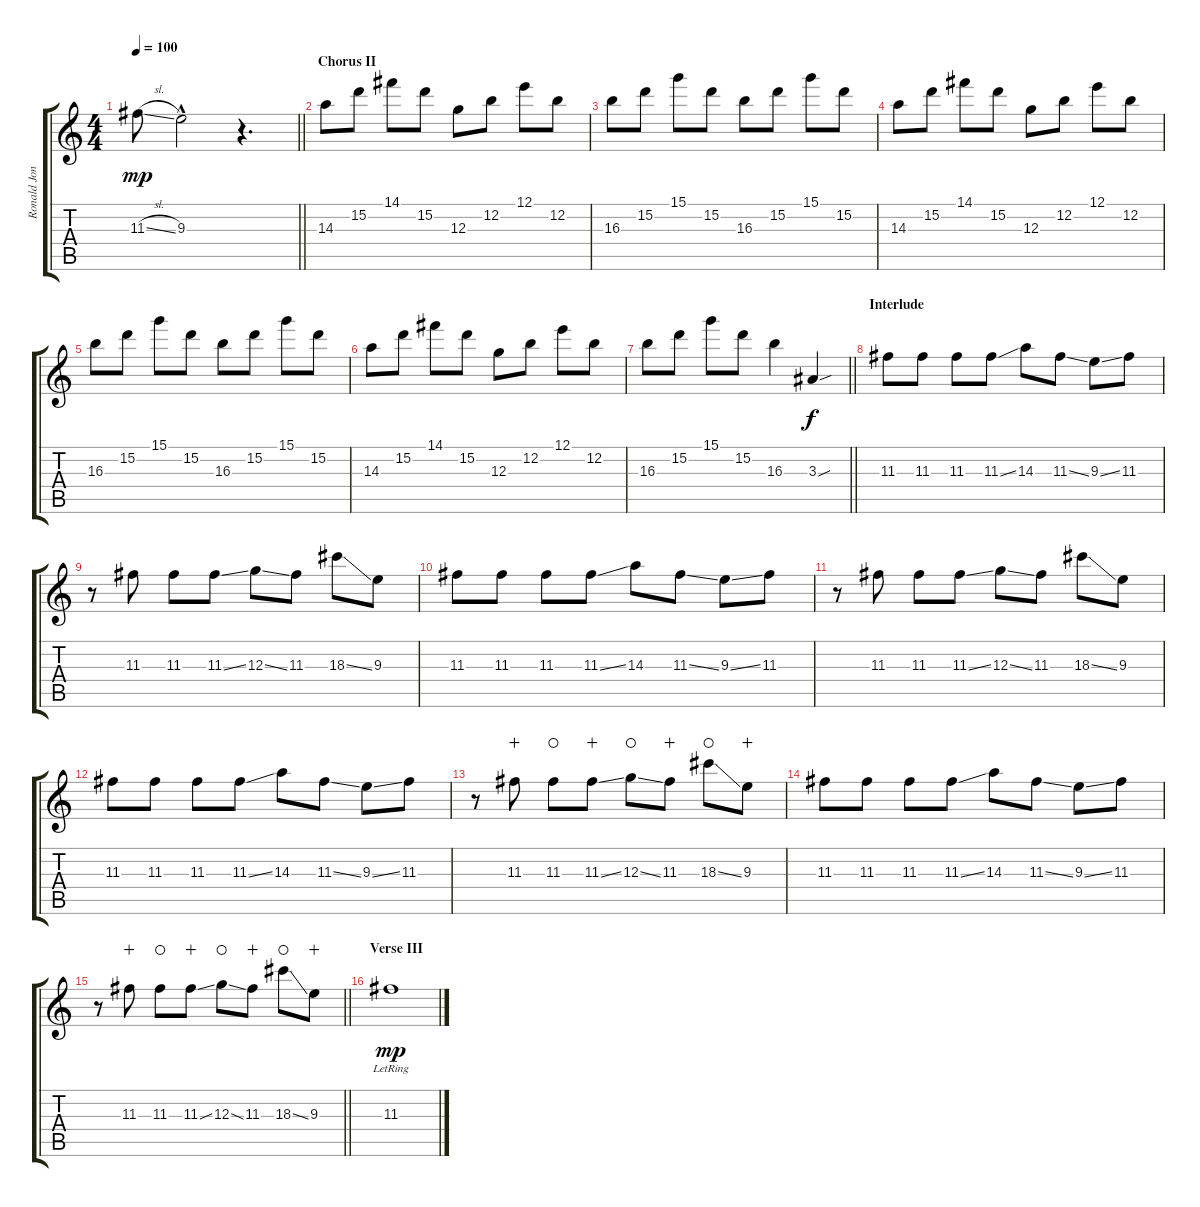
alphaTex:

\track ("Ronald Jones" "Ronald Jon") {instrument overdrivenguitar}
\staff {score tabs}
\tuning (E4 B3 G3 D3 A2 E2) {hide}
\ts (4 4)
\tempo 100
\clef g2
\barLineRight lightlight
\ks c
11.3{sl}.8{dy mp} 9.3{hac}.2 r.4{d} |
\section ("" "Chorus II")
14.3.8 15.2.8 14.1.8 15.2.8 12.3.8 12.2.8 12.1.8 12.2.8 |
16.3.8 15.2.8 15.1.8 15.2.8 16.3.8 15.2.8 15.1.8 15.2.8 |
14.3.8 15.2.8 14.1.8 15.2.8 12.3.8 12.2.8 12.1.8 12.2.8 |
16.3.8 15.2.8 15.1.8 15.2.8 16.3.8 15.2.8 15.1.8 15.2.8 |
14.3.8 15.2.8 14.1.8 15.2.8 12.3.8 12.2.8 12.1.8 12.2.8 |
\barLineRight lightlight
16.3.8 15.2.8 15.1.8 15.2.8 16.3.4 3.3{sou}.4{dy f instrument overdrivenguitar} |
\section ("" "Interlude")
11.3.8 11.3.8 11.3.8 11.3{ss}.8 14.3.8 11.3{ss}.8 9.3{ss}.8 11.3.8 |
r.8 11.3.8 11.3.8 11.3{ss}.8 12.3{ss}.8 11.3.8 18.3{ss}.8 9.3.8 |
11.3.8 11.3.8 11.3.8 11.3{ss}.8 14.3.8 11.3{ss}.8 9.3{ss}.8 11.3.8 |
r.8 11.3.8 11.3.8 11.3{ss}.8 12.3{ss}.8 11.3.8 18.3{ss}.8 9.3.8 |
11.3.8 11.3.8 11.3.8 11.3{ss}.8 14.3.8 11.3{ss}.8 9.3{ss}.8 11.3.8 |
r.8 11.3.8{wahc} 11.3.8{waho} 11.3{ss}.8{wahc} 12.3{ss}.8{waho} 11.3.8{wahc} 18.3{ss}.8{waho} 9.3.8{wahc} |
11.3.8 11.3.8 11.3.8 11.3{ss}.8 14.3.8 11.3{ss}.8 9.3{ss}.8 11.3.8 |
\barLineRight lightlight
r.8 11.3.8{wahc} 11.3.8{waho} 11.3{ss}.8{wahc} 12.3{ss}.8{waho} 11.3.8{wahc} 18.3{ss}.8{waho} 9.3.8{wahc} |
\section ("" "Verse III")
11.3{lr}.1{dy mp instrument electricguitarjazz}
